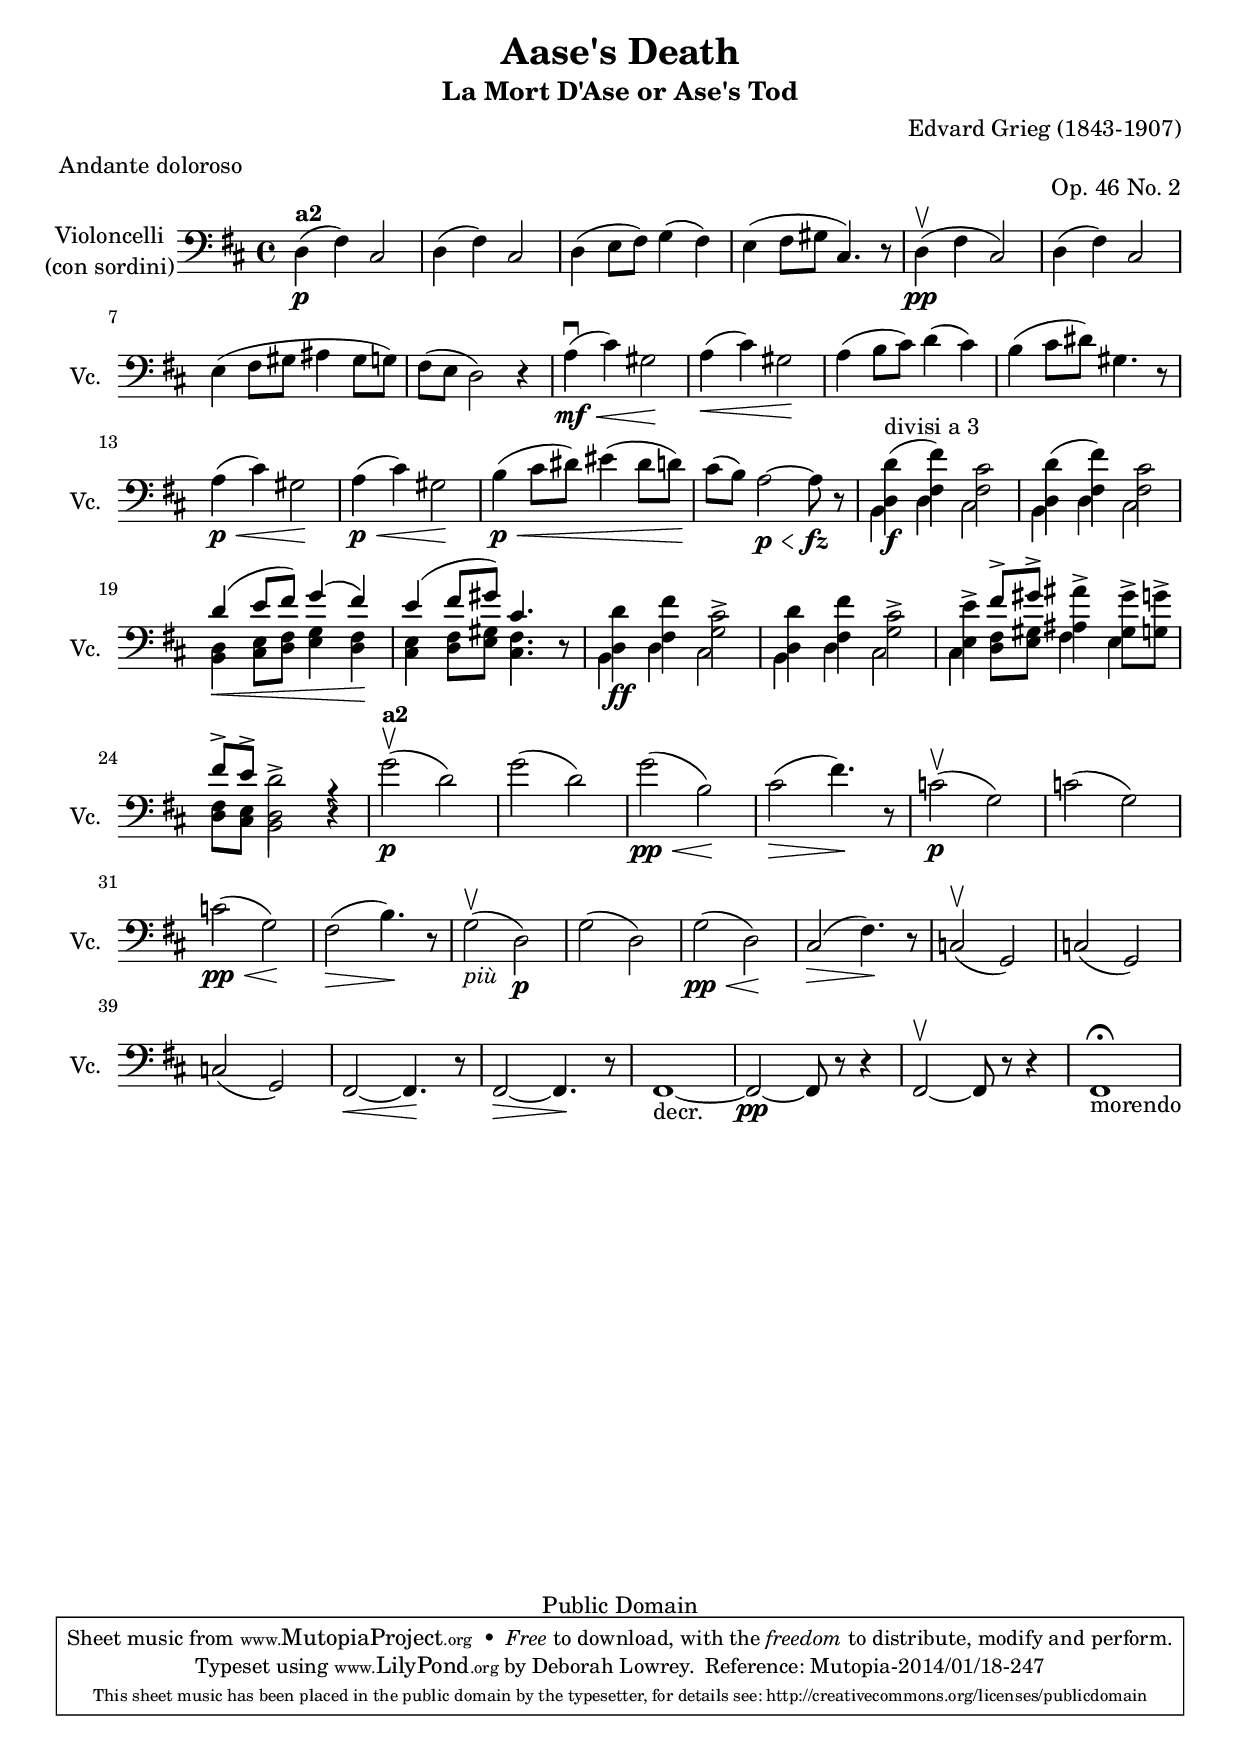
\version "2.18.0"

#(set-global-staff-size 20)
\include "header.ly"
\version "2.18.0"

violoncelliI = \relative c {
	\time 4/4
	\key d \major

	d4\p (  fis) cis2
	d4 (  fis) cis2
	d4 ( e8  fis) g4 (  fis)
	e ( fis8 gis  cis,4.) r8
	d4\pp^\upbow ( fis  cis2)
	d4 (  fis) cis2

	e4 ( fis8 gis ais4 gis8  g)
	fis ( e  d2) r4
	a'4\mf^\downbow\cr (  cis) gis2\!
	a4\cr (  cis) gis2\!
	a4 ( b8  cis) d4 (  cis)
	b4 ( cis8  dis) gis,4. r8
	a4\p\cr (  cis) gis2\!

	a4\p\cr (  cis) gis2\!
	b4\p\cr ( cis8  dis) eis4 ( dis8  d)\!
	cis (  b) a2\p\cr ~ a8\fz\! r8
    \barNumberCheck #17
%    \override NoteColumn.ignore-collision = ##t
	d4\f^"divisi a 3" (  fis) cis2
	d4 (  fis) cis2
	d4_\cr ( e8  fis) g4 (  fis)\!
	e4( fis8  gis8) cis,4. r8
	d4\ff fis cis2^\accent

	d4 fis cis2^\accent
	e4^\accent fis8^\accent gis^\accent ais4^\accent gis8^\accent g^\accent
	fis8^\accent e^\accent d2^\accent r4
%    \revert NoteColumn.ignore-collision
    \barNumberCheck #25
	g2\p^\upbow (  d)
	g (  d)
	g\pp\cr (  b,)\!
	cis2\decr (  fis4.)\! r8

	c2\p^\upbow (  g)
	c (  g)
	c\pp\cr (  g)\!
	fis\decr (  b4.)\! r8
	g2_ \markup{\italic "più"}^\upbow (  d)\p
	g (  d)
	g\pp\cr (  d)\!
	cis\decr (  fis4.)\! r8

	c2^\upbow (  g)
	c (  g)
	c (  g)
	fis\cr ~ fis4.\! r8
	fis2\decr ~ fis4.\! r8
	fis1_"decr." ~
	fis2\pp ~ fis8 r r4
	fis2^\upbow ~ fis8 r r4
	fis1^\fermata_"morendo"
}

violoncelliII = \relative c {
	\time 4/4
	\key d \major

	d4\p (  fis) cis2
	d4 (  fis) cis2
	d4 ( e8  fis) g4 (  fis)
	e ( fis8 gis  cis,4.) r8
	d4\pp^\upbow ( fis  cis2)
	d4 (  fis) cis2

	e4 ( fis8 gis ais4 gis8  g)
	fis ( e  d2) r4
	a'4\mf^\downbow\cr (  cis) gis2\!
	a4\cr (  cis) gis2\!
	a4 ( b8  cis) d4 (  cis)
	b4 ( cis8  dis) gis,4. r8
	a4\p\cr (  cis) gis2\!

	a4\p\cr (  cis) gis2\!
	b4\p\cr ( cis8  dis) eis4 ( dis8  d)\!
	cis (  b) a2\p\cr ~ a8\fz\! r8
    \barNumberCheck #17
%\stemDown
	d,4\f( fis) fis2
	d4( fis) fis2
	<d b>4 <cis e>8 <fis d> <g e>4 <fis d>
	<e cis>4 <d fis>8 <e gis>8 <fis cis>4. r8
	d4\ff fis g2

	d4 fis g2
	e4 <d fis>8 <e gis> ais4 gis8 g
	<d fis>8 <cis e> d2 s4
%\stemNeutral
    \barNumberCheck #25
	g'2\p^\upbow (  d)
	g (  d)
	g\pp\cr (  b,)\!
	cis2\decr (  fis4.)\! r8

	c2\p^\upbow (  g)
	c (  g)
	c\pp\cr (  g)\!
	fis\decr (  b4.)\! r8
	g2_ \markup{\italic "più"}^\upbow (  d)\p
	g (  d)
	g\pp\cr (  d)\!
	cis\decr (  fis4.)\! r8

	c2^\upbow (  g)
	c (  g)
	c (  g)
	fis\cr ~ fis4.\! r8
	fis2\decr ~ fis4.\! r8
	fis1_"decr." ~
	fis2\pp ~ fis8 r r4
	fis2^\upbow ~ fis8 r r4
	fis1^\fermata_"morendo"
}

violoncelliIII =   \relative c {
	\time 4/4
	\key d \major

	s1*16
    \barNumberCheck #17
\stemDown
	b4 d cis2
	b4 d cis2
	s1
	s1
	b4 d cis2

	b4 d cis2
	cis4 s8 s fis4 \shiftOn e4 \shiftOff
	s8 s b2 r4
\stemNeutral
    \barNumberCheck #25
	s1*20
}


\score {
    << 
      \context Staff = violoncelli \with {
        midiInstrument = #"cello"
        instrumentName = \markup {
          \center-column { "Violoncelli" \line{ "(con sordini)" } }
        }
        shortInstrumentName = #"Vc."
      } <<
        \clef "bass"
        \partcombine \violoncelliI \violoncelliII \violoncelliIII
      >>
    >>
\include "paper.ly"
\version "2.18.0"

\midi { \tempo 4=50 }

}
